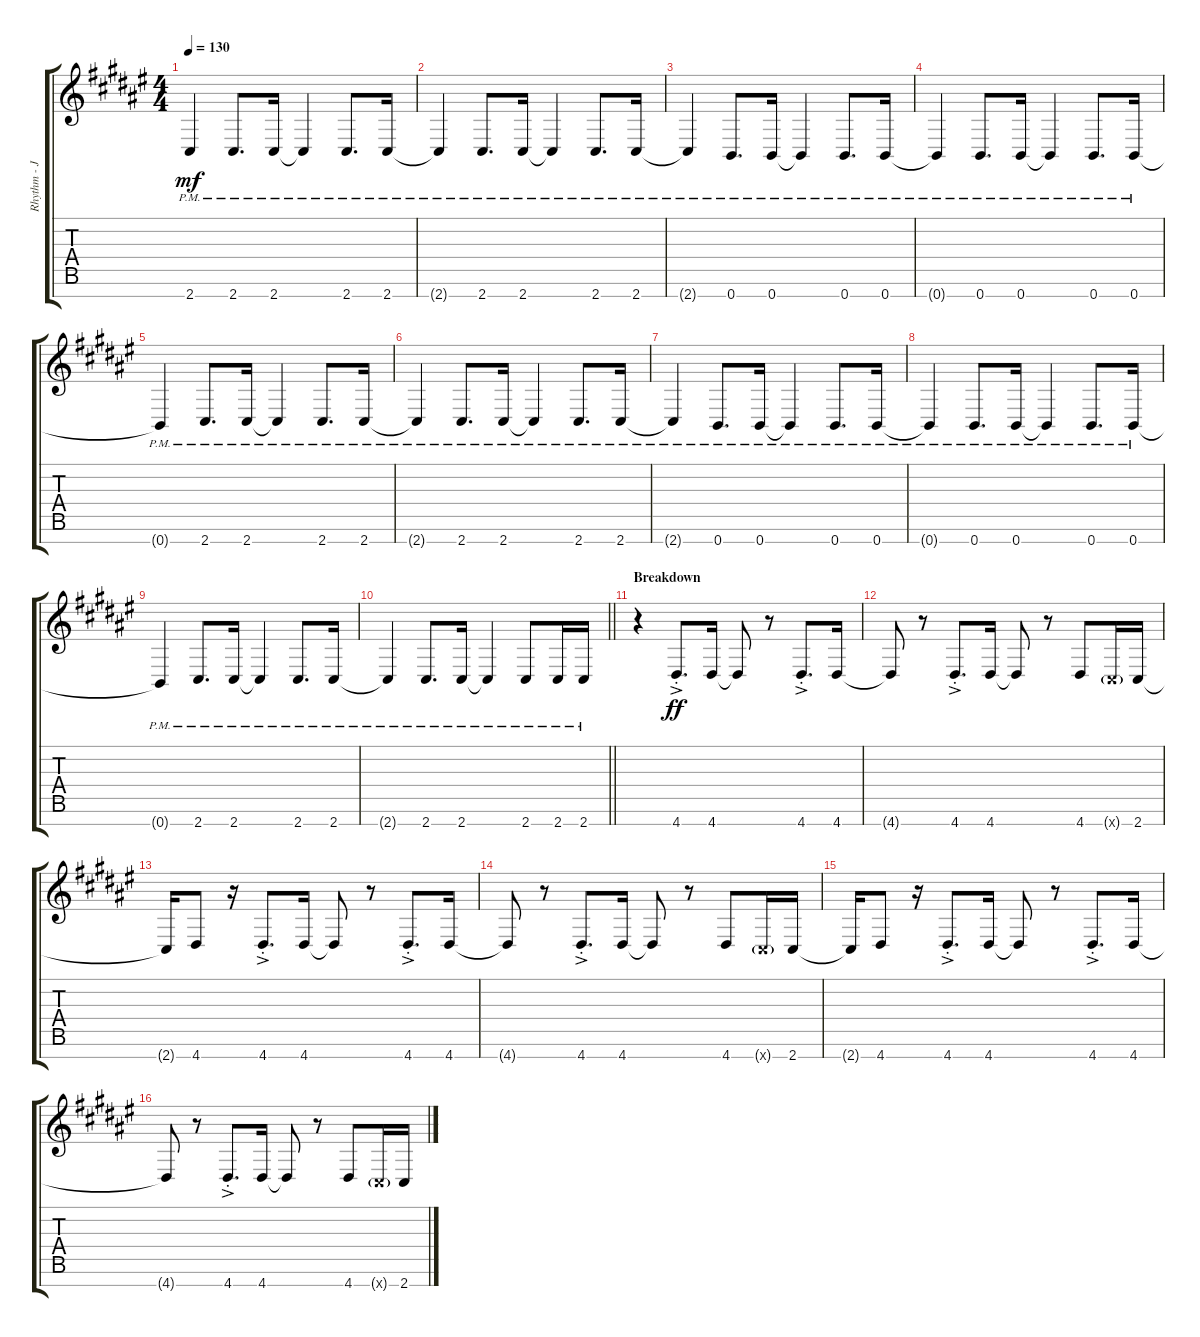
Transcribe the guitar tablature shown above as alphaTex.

\track ("Rhythm - Jochem Jacobs" "Rhythm - J") {instrument distortionguitar}
\staff {score tabs}
\tuning (E4 B3 G3 D3 A2 E2 B1) {hide}
\ts (4 4)
\tempo 130
\clef g2
\ks d#minor
2.7{pm t}.4{dy mf} 2.7{pm}.8{d} 2.7{pm}.16 2.7{pm t}.4 2.7{pm}.8{d} 2.7{pm}.16 |
2.7{pm t}.4 2.7{pm}.8{d} 2.7{pm}.16 2.7{pm t}.4 2.7{pm}.8{d} 2.7{pm}.16 |
2.7{pm t}.4 0.7{pm}.8{d} 0.7{pm}.16 0.7{pm t}.4 0.7{pm}.8{d} 0.7{pm}.16 |
0.7{pm t}.4 0.7{pm}.8{d} 0.7{pm}.16 0.7{pm t}.4 0.7{pm}.8{d} 0.7{pm}.16 |
0.7{pm t}.4 2.7{pm}.8{d} 2.7{pm}.16 2.7{pm t}.4 2.7{pm}.8{d} 2.7{pm}.16 |
2.7{pm t}.4 2.7{pm}.8{d} 2.7{pm}.16 2.7{pm t}.4 2.7{pm}.8{d} 2.7{pm}.16 |
2.7{pm t}.4 0.7{pm}.8{d} 0.7{pm}.16 0.7{pm t}.4 0.7{pm}.8{d} 0.7{pm}.16 |
0.7{pm t}.4 0.7{pm}.8{d} 0.7{pm}.16 0.7{pm t}.4 0.7{pm}.8{d} 0.7{pm}.16 |
0.7{pm t}.4 2.7{pm}.8{d} 2.7{pm}.16 2.7{pm t}.4 2.7{pm}.8{d} 2.7{pm}.16 |
\barLineRight lightlight
2.7{pm t}.4 2.7{pm}.8{d} 2.7{pm}.16 2.7{pm t}.4 2.7{pm}.8 2.7{pm}.16 2.7{pm}.16 |
\section ("" "Breakdown")
r.4 4.7{ac st}.8{d dy ff} 4.7.16 4.7{t}.8 r.8 4.7{ac st}.8{d} 4.7.16 |
4.7{t}.8 r.8 4.7{ac st}.8{d} 4.7.16 4.7{t}.8 r.8 4.7.8 2.7{g x}.16 2.7.16 |
2.7{t}.16 4.7.8 r.16 4.7{ac st}.8{d} 4.7.16 4.7{t}.8 r.8 4.7{ac st}.8{d} 4.7.16 |
4.7{t}.8 r.8 4.7{ac st}.8{d} 4.7.16 4.7{t}.8 r.8 4.7.8 2.7{g x}.16 2.7.16 |
2.7{t}.16 4.7.8 r.16 4.7{ac st}.8{d} 4.7.16 4.7{t}.8 r.8 4.7{ac st}.8{d} 4.7.16 |
4.7{t}.8 r.8 4.7{ac st}.8{d} 4.7.16 4.7{t}.8 r.8 4.7.8 2.7{g x}.16 2.7.16
